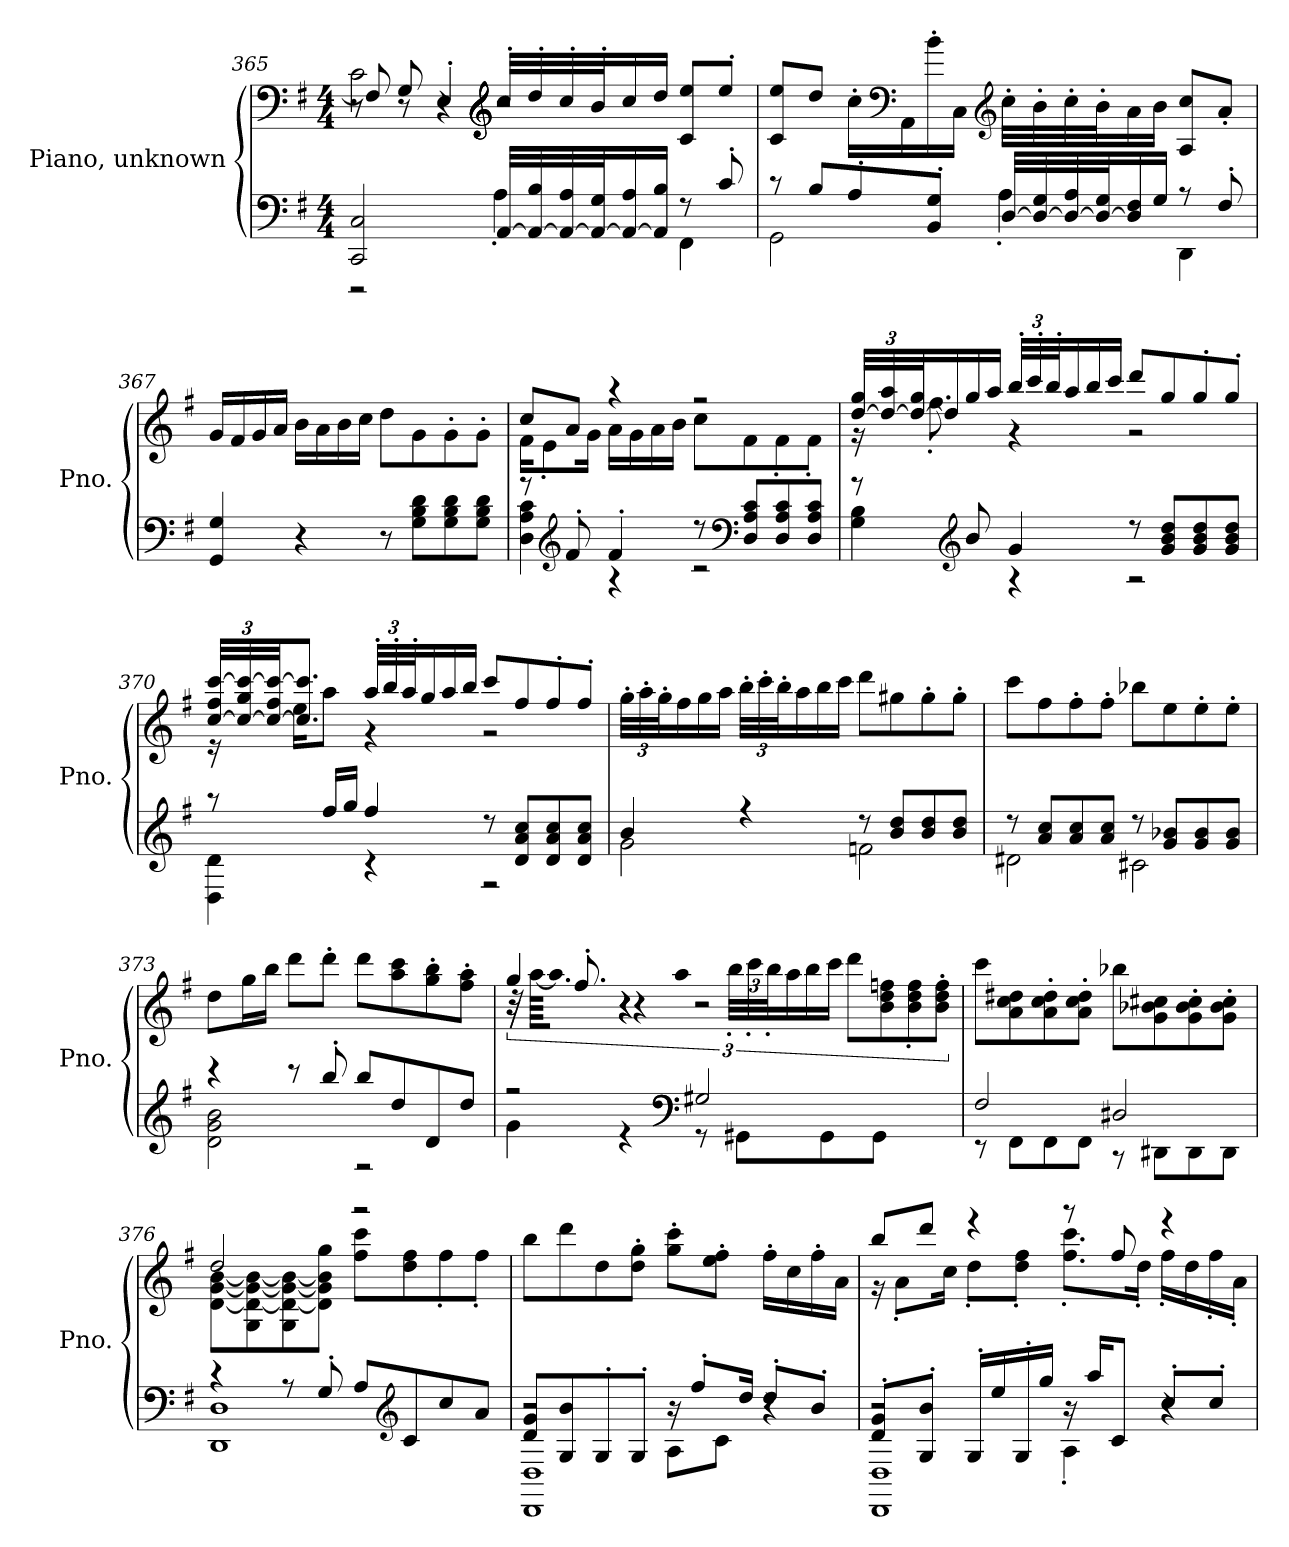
**kern	**kern
*part1	*part1
*staff2	*staff1
*I"Piano, unknown	*
*I'Pno.	*
!!LO:LB:g=z
*clefF4	*clefF4
*k[f#]	*k[f#]
*M4/4	*M4/4
=365	=365
*^	*^
*	*	*	*^
2CC/ 2C/	2r	8r	2c\	8F/]
.	.	8G/	.	8r
.	.	4E'/	.	4r
*	*	*clefG2	*	*
[32AA/LLL	4A'\	32cc'/LLL	2r	2r
32AA/_ 32B/	.	32dd'/	.	.
32AA/_ 32A/	.	32cc'/	.	.
32AA/_ 32G/J	.	32b'/J	.	.
16AA/_ 16A/	.	16cc/	.	.
16AA/] 16B/JJ	.	16dd/JJ	.	.
8r	4FF#\	8c/ 8ee/L	.	.
8c'/	.	8ee'/J	.	.
*	*	*v	*v	*v
=366	=366	=366
8r	2GG\	8c/ 8ee/L
8B/L	.	8dd/J
8A'/	.	16cc'\LL
*	*	*clefF4
.	.	16AA\
8BB/' 8G/'J	.	16b'\
.	.	16C\JJ
*	*	*clefG2
[32D/LLL	4A'\	32cc'\LLL
32D/_ 32G/	.	32b'\
32D/_ 32A/	.	32cc'\
32D/_ 32G/J	.	32b'\J
16D/] 16F#/	.	16a\
16G/JJ	.	16b\JJ
8r	4DD\	8A/ 8cc/L
8F#'/	.	8a'/J
*v	*v	*
!!LO:PB:g=z
=367	=367
4GG/ 4G/	16g/LL
.	16f#/
.	16g/
.	16a/JJ
4r	16b\LL
.	16a\
.	16b\
.	16cc\JJ
8r	8dd\L
8G\ 8B\ 8d\L	8g\
8G\ 8B\ 8d\	8g'\
8G\ 8B\ 8d\J	8g'\J
=368	=368
*^	*^
8r	4D\ 4A\ 4c\	8cc/L	16f#\KL
.	.	.	8e'\
*clefG2	*	*	*
8f#'/	.	8a/J	.
.	.	.	16g\Jk
4f#'/	4r	4r	16a\LL
.	.	.	16g\
.	.	.	16a\
.	.	.	16b\JJ
8r	2r	2r	8cc\L
*clefF4	*	*	*
8D/ 8A/ 8c/L	.	.	8f#\
8D/ 8A/ 8c/	.	.	8f#'\
8D/ 8A/ 8c/J	.	.	8f#'\J
!!LO:LB:g=z	!!
=369	=369	=369	=369
*	*	*Xbrackettup	*
8r	4G\ 4B\	[48dd/ 48gg/LLL	16r
.	.	48dd/_ 48aa/	.
.	.	48dd/_ 48gg/J	.
.	.	16dd/]	8.ff#'\
*clefG2	*	*	*
8b/	.	16gg/	.
.	.	16aa/JJ	.
4g/	4r	48bb'/LLL	4r
.	.	48ccc'/	.
.	.	48bb'/J	.
.	.	16aa/	.
.	.	16bb/	.
.	.	16ccc/JJ	.
8r	2r	8ddd/L	2r
8g/ 8b/ 8dd/L	.	8gg/	.
8g/ 8b/ 8dd/	.	8gg'/	.
8g/ 8b/ 8dd/J	.	8gg'/J	.
=370	=370	=370	=370
8r	4D\ 4d\	[48cc/ 48ff#/ [48ccc/LLL	16r
.	.	48cc/_ 48gg/ 48ccc/_	.
.	.	48cc/_ 48ff#/ 48ccc/_JJ	.
.	.	8.cc/] 8.ccc/]J	16ee\KL
16ff#/LL	.	.	8aa\J
16gg/JJ	.	.	.
4ff#/	4r	48aa'/LLL	4r
.	.	48bb'/	.
.	.	48aa'/J	.
.	.	16gg/	.
.	.	16aa/	.
.	.	16bb/JJ	.
8r	2r	8ccc/L	2r
8d/ 8a/ 8cc/L	.	8ff#/	.
8d/ 8a/ 8cc/	.	8ff#'/	.
8d/ 8a/ 8cc/J	.	8ff#'/J	.
*	*	*v	*v
!!LO:LB:g=z
=371	=371	=371
4b/	2g\	48gg'\LLL
.	.	48aa'\
.	.	48gg'\J
.	.	16ff#\
.	.	16gg\
.	.	16aa\JJ
4r	.	48bb'\LLL
.	.	48ccc'\
.	.	48bb'\J
.	.	16aa\
.	.	16bb\
.	.	16ccc\JJ
8r	2fn\	8ddd\L
8b/ 8dd/L	.	8gg#X\
8b/ 8dd/	.	8gg#'\
8b/ 8dd/J	.	8gg#'\J
=372	=372	=372
8r	2d#X\	8ccc\L
8a/ 8cc/L	.	8ff#\
8a/ 8cc/	.	8ff#'\
8a/ 8cc/J	.	8ff#'\J
8r	2c#X\	8bb-X\L
8g/ 8b-X/L	.	8ee\
8g/ 8b-/	.	8ee'\
8g/ 8b-/J	.	8ee'\J
=373	=373	=373
4r	2d\ 2g\ 2b\	8dd\L
.	.	16gg\L
.	.	16bb\JJ
8r	.	8ddd\L
8bb'/	.	8ddd'\J
8bb/L	2r	8ddd\L
8dd/	.	8aa\ 8ccc\
8d/	.	8gg\' 8bb\'
8dd/J	.	8ff#\' 8aa\'J
!!LO:LB:g=z
=374	=374	=374
*	*	*^
*	*	*	*brackettup
*	*	*	*^
2r	4g\	4gg/	48r	16r
.	.	.	[96aa\KKLL	.
.	.	.	16.aa\JJ]	.
.	.	.	.	8.ff#'/
.	.	.	16r	.
.	.	.	16aa\	.
*	*	*	*Xbrackettup	*
.	4r	4r	48bb'\LLL	4r
.	.	.	48ccc'\	.
.	.	.	48bb'\J	.
.	.	.	16aa\	.
.	.	.	16bb\	.
.	.	.	16ccc\JJ	.
*clefF4	*	*	*	*
2G#X/	8r	2r	8ddd\L	2r
.	8GG#X\L	.	8b\ 8dd\ 8ffn\	.
.	8GG#\	.	8b\' 8dd\' 8ff\'	.
.	8GG#\J	.	8b\' 8dd\' 8ff\'J	.
*	*	*v	*v	*v
=375	=375	=375
2F#/	8r	8ccc\L
.	8FF#\L	8a\ 8cc\ 8dd#X\
.	8FF#\	8a\' 8cc\' 8dd#\'
.	8FF#\J	8a\' 8cc\' 8dd#\'J
2D#X/	8r	8bb-X\L
.	8DD#X\L	8g\ 8b-X\ 8cc#X\
.	8DD#\	8g\' 8b-\' 8cc#\'
.	8DD#\J	8g\' 8b-\' 8cc#\'J
!!LO:LB:g=z
=376	=376	=376
*	*	*^
4r	1DD 1D	2dd/	[8d\ [8g\ [8b\L
.	.	.	8G\ 8d\_ 8g\_ 8b\_
8r	.	.	8G\ 8d\_ 8g\_ 8b\_
8G'/	.	.	8d\] 8g\] 8b\] 8gg\J
8A/L	.	2r	8ff#\ 8ccc\L
*clefG2	*	*	*
8c/	.	.	8dd\ 8ff#\
8cc/	.	.	8ff#'\
8a/J	.	.	8ff#'\J
*	*	*v	*v
=377	=377	=377
*	*^	*
8d/ 8g/L	2r	1DD 1D	8bb\L
8G/ 8b/	.	.	8ddd\
8G'/	.	.	8dd\
8G'/J	.	.	8dd\' 8gg\'J
16r	8A\L	.	8gg\' 8ccc\'L
8ff#'/L	.	.	.
.	8c\J	.	8ee\' 8ff#\'J
16dd/Jk	.	.	.
8dd'/L	4r	.	16ff#'\LL
.	.	.	16cc\
8b'/J	.	.	16ff#'\
.	.	.	16a\JJ
=378	=378	=378	=378
*	*	*	*^
8d/' 8g/'L	2r	1DD 1D	8bb/L	16r
.	.	.	.	8a'\L
8G/' 8b/'J	.	.	8ddd/J	.
.	.	.	.	16cc\Jk
16G'/LL	.	.	4r	8dd'\L
16ee/	.	.	.	.
16G'/	.	.	.	8dd\' 8ff#\'J
16gg/JJ	.	.	.	.
16r	4A'\	.	8r	8.ff#\' 8.ccc\'L
16aa/KL	.	.	.	.
8c/J	.	.	8ff#/	.
.	.	.	.	16dd'\Jk
8cc'/L	4r	.	4r	16ff#'\LL
.	.	.	.	16dd\
8cc'/J	.	.	.	16ff#'\
.	.	.	.	16a'\JJ
*v	*v	*v	*	*
*	*v	*v
=	=
*-	*-
